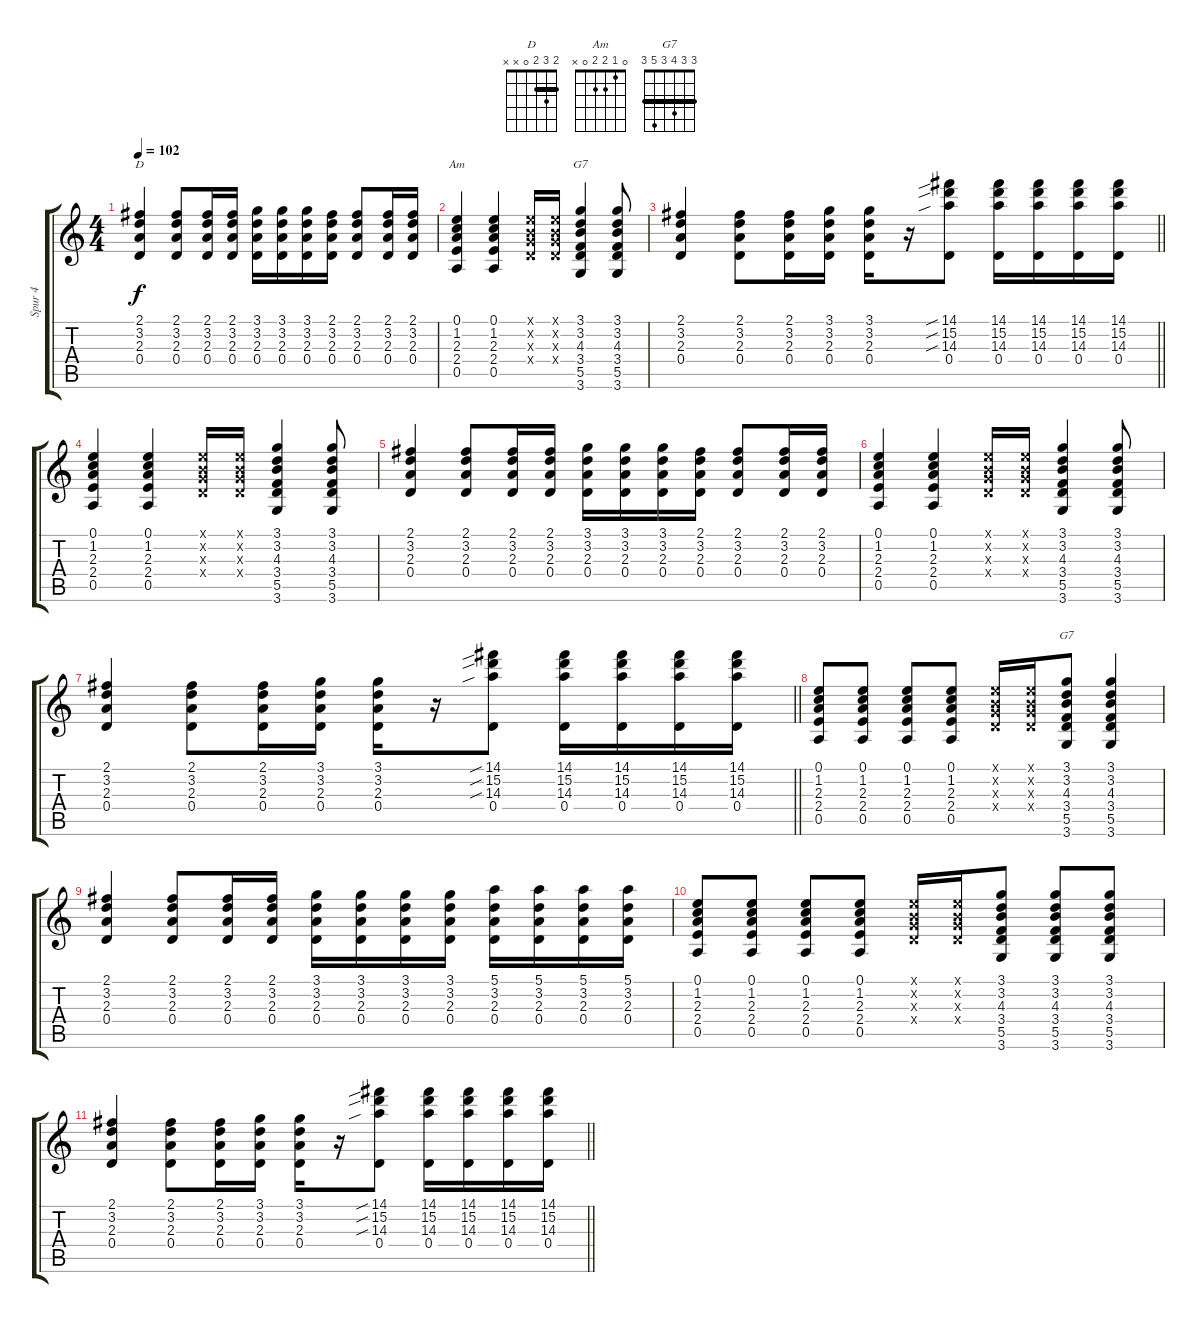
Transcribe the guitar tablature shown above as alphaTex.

\track ("Spur 4" "Spur 4") {instrument overdrivenguitar}
\staff {score tabs}
\tuning (E4 B3 G3 D3 A2 E2) {hide}
\chord ("D" 2 3 2 0 x x) {barre 2}
\chord ("Am" 0 1 2 2 0 x)
\chord ("G7" 3 3 4 3 5 3) {firstfret 3 barre 3}
\chord ("G7" 3 3 4 3 5 3) {barre 3}
\ts (4 4)
\tempo 102
\clef g2
\ks c
(2.1 3.2 2.3 0.4).4{ch "D" dy f} (2.1 3.2 2.3 0.4).8 (2.1 3.2 2.3 0.4).16 (2.1 3.2 2.3 0.4).16 (3.1 3.2 2.3 0.4).16 (3.1 3.2 2.3 0.4).16 (3.1 3.2 2.3 0.4).16 (2.1 3.2 2.3 0.4).16 (2.1 3.2 2.3 0.4).8 (2.1 3.2 2.3 0.4).16 (2.1 3.2 2.3 0.4).16 |
(0.1 1.2 2.3 2.4 0.5).4{ch "Am"} (0.1 1.2 2.3 2.4 0.5).4 (0.1{x} 0.2{x} 0.3{x} 0.4{x}).16 (0.1{x} 0.2{x} 0.3{x} 0.4{x}).16 (3.1 3.2 4.3 3.4 5.5 3.6).4{ch "G7"} (3.1 3.2 4.3 3.4 5.5 3.6).8 |
\barLineRight lightlight
(2.1 3.2 2.3 0.4).4 (2.1 3.2 2.3 0.4).8 (2.1 3.2 2.3 0.4).16 (3.1 3.2 2.3 0.4).16 (3.1 3.2 2.3 0.4).16 r.16 (14.1{sib} 15.2{sib} 14.3{sib} 0.4).8 (14.1 15.2 14.3 0.4).16 (14.1 15.2 14.3 0.4).16 (14.1 15.2 14.3 0.4).16 (14.1 15.2 14.3 0.4).16 |
(0.1 1.2 2.3 2.4 0.5).4 (0.1 1.2 2.3 2.4 0.5).4 (0.1{x} 0.2{x} 0.3{x} 0.4{x}).16 (0.1{x} 0.2{x} 0.3{x} 0.4{x}).16 (3.1 3.2 4.3 3.4 5.5 3.6).4 (3.1 3.2 4.3 3.4 5.5 3.6).8 |
(2.1 3.2 2.3 0.4).4 (2.1 3.2 2.3 0.4).8 (2.1 3.2 2.3 0.4).16 (2.1 3.2 2.3 0.4).16 (3.1 3.2 2.3 0.4).16 (3.1 3.2 2.3 0.4).16 (3.1 3.2 2.3 0.4).16 (2.1 3.2 2.3 0.4).16 (2.1 3.2 2.3 0.4).8 (2.1 3.2 2.3 0.4).16 (2.1 3.2 2.3 0.4).16 |
(0.1 1.2 2.3 2.4 0.5).4 (0.1 1.2 2.3 2.4 0.5).4 (0.1{x} 0.2{x} 0.3{x} 0.4{x}).16 (0.1{x} 0.2{x} 0.3{x} 0.4{x}).16 (3.1 3.2 4.3 3.4 5.5 3.6).4 (3.1 3.2 4.3 3.4 5.5 3.6).8 |
\barLineRight lightlight
(2.1 3.2 2.3 0.4).4 (2.1 3.2 2.3 0.4).8 (2.1 3.2 2.3 0.4).16 (3.1 3.2 2.3 0.4).16 (3.1 3.2 2.3 0.4).16 r.16 (14.1{sib} 15.2{sib} 14.3{sib} 0.4).8 (14.1 15.2 14.3 0.4).16 (14.1 15.2 14.3 0.4).16 (14.1 15.2 14.3 0.4).16 (14.1 15.2 14.3 0.4).16 |
(0.1 1.2 2.3 2.4 0.5).8 (0.1 1.2 2.3 2.4 0.5).8 (0.1 1.2 2.3 2.4 0.5).8 (0.1 1.2 2.3 2.4 0.5).8 (0.1{x} 0.2{x} 0.3{x} 0.4{x}).16 (0.1{x} 0.2{x} 0.3{x} 0.4{x}).16 (3.1 3.2 4.3 3.4 5.5 3.6).8{ch "G7"} (3.1 3.2 4.3 3.4 5.5 3.6).4 |
(2.1 3.2 2.3 0.4).4 (2.1 3.2 2.3 0.4).8 (2.1 3.2 2.3 0.4).16 (2.1 3.2 2.3 0.4).16 (3.1 3.2 2.3 0.4).16 (3.1 3.2 2.3 0.4).16 (3.1 3.2 2.3 0.4).16 (3.1 3.2 2.3 0.4).16 (5.1 3.2 2.3 0.4).16 (5.1 3.2 2.3 0.4).16 (5.1 3.2 2.3 0.4).16 (5.1 3.2 2.3 0.4).16 |
(0.1 1.2 2.3 2.4 0.5).8 (0.1 1.2 2.3 2.4 0.5).8 (0.1 1.2 2.3 2.4 0.5).8 (0.1 1.2 2.3 2.4 0.5).8 (0.1{x} 0.2{x} 0.3{x} 0.4{x}).16 (0.1{x} 0.2{x} 0.3{x} 0.4{x}).16 (3.1 3.2 4.3 3.4 5.5 3.6).8 (3.1 3.2 4.3 3.4 5.5 3.6).8 (3.1 3.2 4.3 3.4 5.5 3.6).8 |
\barLineRight lightlight
(2.1 3.2 2.3 0.4).4 (2.1 3.2 2.3 0.4).8 (2.1 3.2 2.3 0.4).16 (3.1 3.2 2.3 0.4).16 (3.1 3.2 2.3 0.4).16 r.16 (14.1{sib} 15.2{sib} 14.3{sib} 0.4).8 (14.1 15.2 14.3 0.4).16 (14.1 15.2 14.3 0.4).16 (14.1 15.2 14.3 0.4).16 (14.1 15.2 14.3 0.4).16
